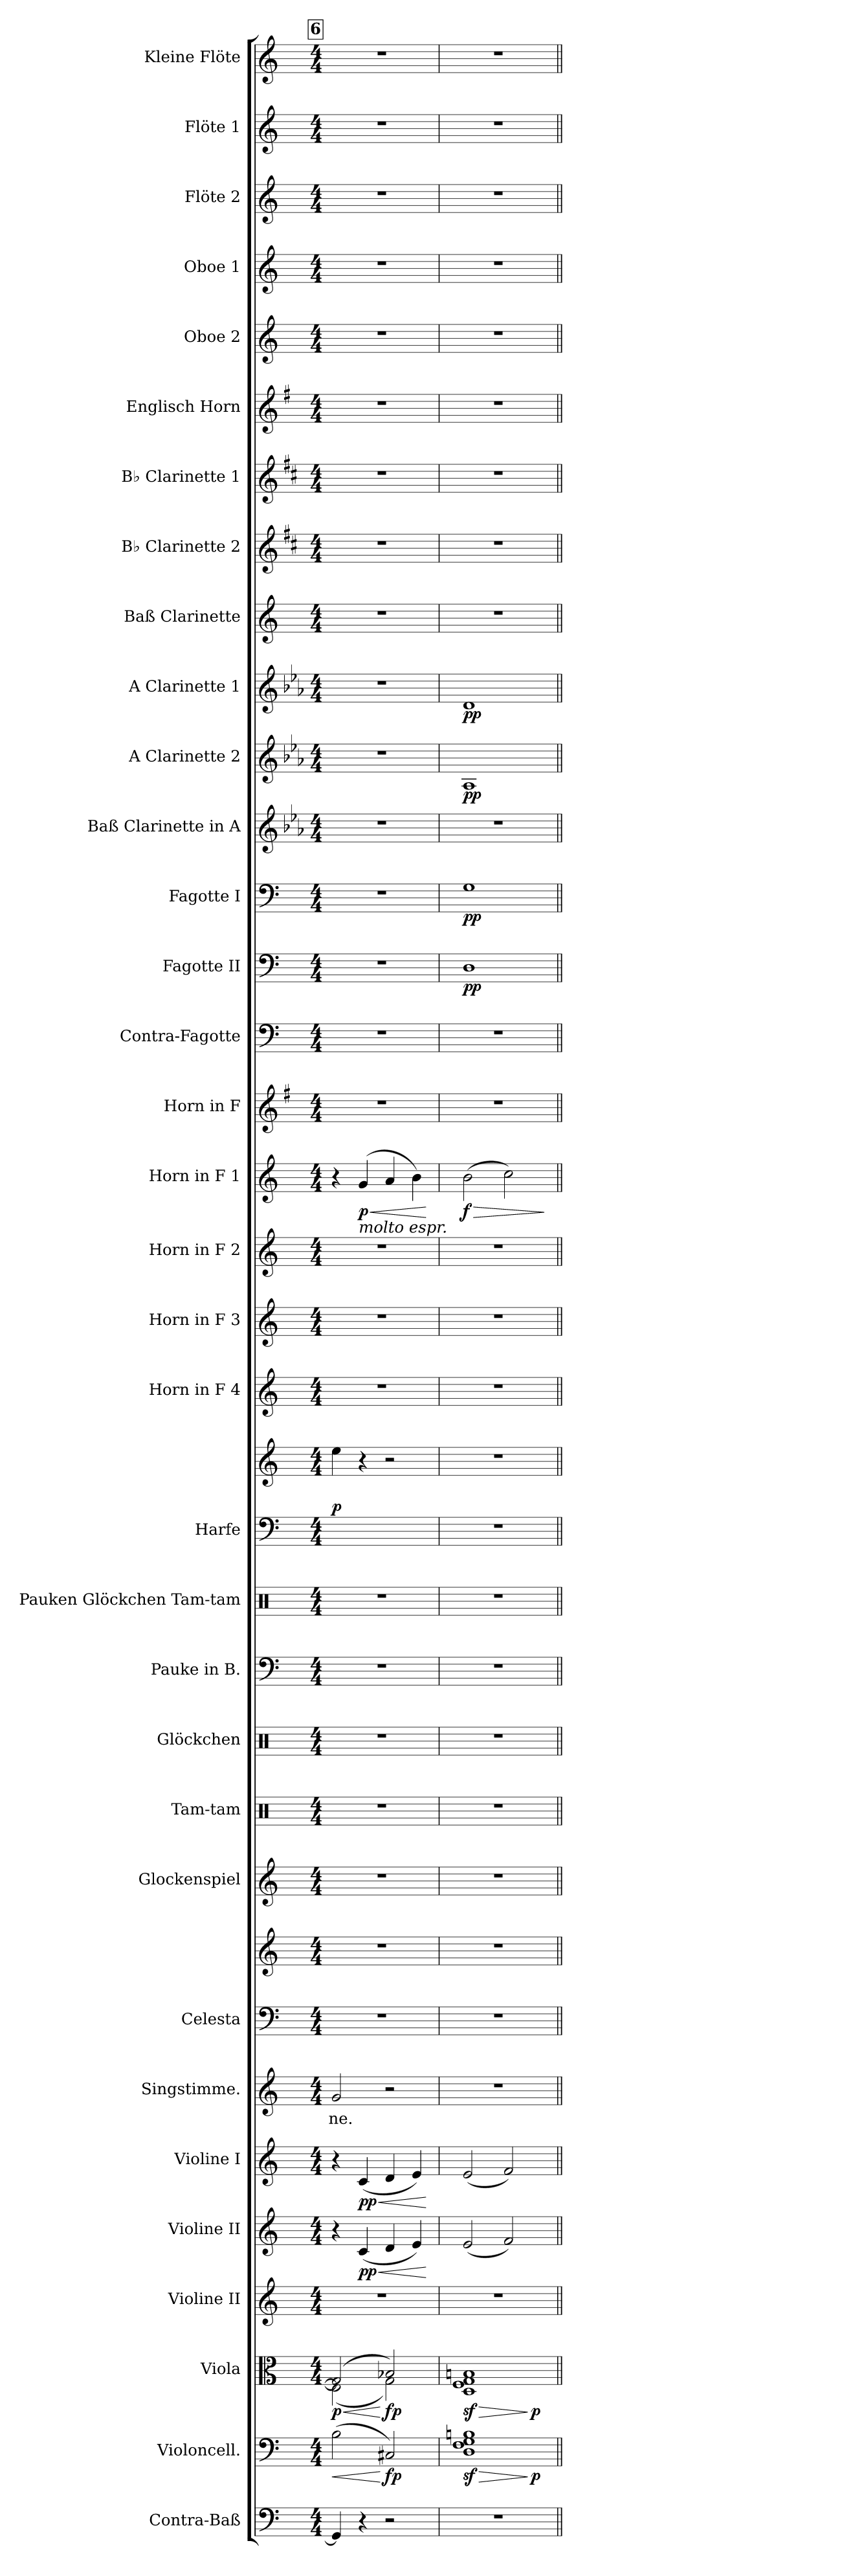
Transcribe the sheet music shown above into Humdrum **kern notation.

**kern	**kern	**dynam	**kern	**dynam	**kern	**kern	**dynam	**kern	**dynam	**kern	**text	**kern	**kern	**kern	**kern	**kern	**kern	**kern	**kern	**kern	**dynam	**kern	**kern	**kern	**kern	**dynam	**kern	**kern	**kern	**dynam	**kern	**dynam	**kern	**kern	**dynam	**kern	**dynam	**kern	**kern	**kern	**kern	**kern	**kern	**kern	**kern	**kern
*part34	*part33	*part33	*part32	*part32	*part31	*part30	*part30	*part29	*part29	*part28	*part28	*part27	*part27	*part26	*part25	*part24	*part23	*part22	*part21	*part21	*part21	*part20	*part19	*part18	*part17	*part17	*part16	*part15	*part14	*part14	*part13	*part13	*part12	*part11	*part11	*part10	*part10	*part9	*part8	*part7	*part6	*part5	*part4	*part3	*part2	*part1
*staff36	*staff35	*staff35	*staff34	*staff34	*staff33	*staff32	*staff32	*staff31	*staff31	*staff30	*staff30	*staff29	*staff28	*staff27	*staff26	*staff25	*staff24	*staff23	*staff22	*staff21	*staff21/22	*staff20	*staff19	*staff18	*staff17	*staff17	*staff16	*staff15	*staff14	*staff14	*staff13	*staff13	*staff12	*staff11	*staff11	*staff10	*staff10	*staff9	*staff8	*staff7	*staff6	*staff5	*staff4	*staff3	*staff2	*staff1
*I"Contra-Baß	*I"Violoncell.	*	*I"Viola	*	*I"Violine II	*I"Violine II	*	*I"Violine I	*	*I"Singstimme.	*	*I"Celesta	*	*I"Glockenspiel	*I"Tam-tam	*I"Glöckchen	*I"Pauke in B.	*I"Pauken  Glöckchen Tam-tam	*I"Harfe	*	*	*I"Horn in F 4	*I"Horn in F 3	*I"Horn in F 2	*I"Horn in F 1	*	*I"Horn in F	*I"Contra-Fagotte	*I"Fagotte II	*	*I"Fagotte I	*	*I"Baß Clarinette in A	*I"A Clarinette 2	*	*I"A Clarinette 1	*	*I"Baß Clarinette	*I"B♭ Clarinette 2	*I"B♭ Clarinette 1	*I"Englisch Horn	*I"Oboe 2	*I"Oboe 1	*I"Flöte 2	*I"Flöte 1	*I"Kleine Flöte
*I'C.-B.	*I'Vc.	*	*I'Vla.	*	*I'Vln. II	*I'Vln. II	*	*I'Vln. I	*	*I'Sgst.	*	*I'Cel.	*	*I'Glk.	*I'Tam-tam	*I'Gl.	*I'Pauke	*I'Tam-tam	*I'Hfe.	*	*	*I'Hn. 4	*I'Hn. 3	*I'Hn. 2	*I'Hn. 1	*	*	*I'C.-Fg.	*I'Fg. II	*	*I'Fg. I	*	*	*I'A Cl. 2	*	*I'A Cl. 1	*	*I'B. Cl.	*I'B♭ Cl. 2	*I'B♭ Cl. 1	*I'E. H.	*I'Ob. 2	*I'Ob. 1	*I'Fl. 2	*I'Fl. 1	*I'Kl. Fl.
*clefF4	*clefF4	*	*clefC3	*	*clefG2	*clefG2	*	*clefG2	*	*clefG2	*	*clefF4	*clefG2	*clefG2	*clefX	*clefX	*clefF4	*clefX	*clefF4	*clefG2	*	*clefG2	*clefG2	*clefG2	*clefG2	*	*clefG2	*clefF4	*clefF4	*	*clefF4	*	*clefG2	*clefG2	*	*clefG2	*	*clefG2	*clefG2	*clefG2	*clefG2	*clefG2	*clefG2	*clefG2	*clefG2	*clefG2
*ITrd7c12	*	*	*	*	*	*	*	*	*	*	*	*ITrd-7c-12	*ITrd-7c-12	*ITrd-14c-24	*	*	*	*	*	*	*	*ITrd4c7	*ITrd4c7	*ITrd4c7	*ITrd4c7	*	*ITrd4c7	*ITrd7c12	*	*	*	*	*ITrd2c3	*ITrd2c3	*	*ITrd2c3	*	*ITrd8c14	*ITrd1c2	*ITrd1c2	*ITrd4c7	*	*	*	*	*ITrd-7c-12
*k[]	*k[]	*	*k[]	*	*k[]	*k[]	*	*k[]	*	*k[]	*	*k[]	*k[]	*k[]	*k[]	*k[]	*k[]	*k[]	*k[]	*k[]	*	*k[b-]	*k[b-]	*k[b-]	*k[b-]	*	*k[]	*k[]	*k[]	*	*k[]	*	*k[]	*k[]	*	*k[]	*	*k[]	*k[]	*k[]	*k[]	*k[]	*k[]	*k[]	*k[]	*k[]
*M4/4	*M4/4	*	*M4/4	*	*M4/4	*M4/4	*	*M4/4	*	*M4/4	*	*M4/4	*M4/4	*M4/4	*M4/4	*M4/4	*M4/4	*M4/4	*M4/4	*M4/4	*	*M4/4	*M4/4	*M4/4	*M4/4	*	*M4/4	*M4/4	*M4/4	*	*M4/4	*	*M4/4	*M4/4	*	*M4/4	*	*M4/4	*M4/4	*M4/4	*M4/4	*M4/4	*M4/4	*M4/4	*M4/4	*M4/4
!!LO:REH:place=s1:a:B:fs=14:t=6
=67	=67	=67	=67	=67	=67	=67	=67	=67	=67	=67	=67	=67	=67	=67	=67	=67	=67	=67	=67	=67	=67	=67	=67	=67	=67	=67	=67	=67	=67	=67	=67	=67	=67	=67	=67	=67	=67	=67	=67	=67	=67	=67	=67	=67	=67	=67
!	!	!LO:HP:b	!	!LO:HP:b	!	!	!	!	!	!	!	!	!	!	!	!	!	!	!	!	!	!	!	!	!	!	!	!	!	!	!	!	!	!	!	!	!	!	!	!	!	!	!	!	!	!
*	*	*	*^	*	*	*	*	*	*	*	*	*	*	*	*	*	*	*	*	*^	*	*	*	*	*	*	*	*	*	*	*	*	*	*	*	*	*	*	*	*	*	*	*	*	*	*
!	!	!	!	!	!LO:DY:n=1:b	!	!	!	!	!	!	!	!	!	!	!	!	!	!	!	!	!	!LO:DY:a=2	!	!	!	!	!	!	!	!	!	!	!	!	!	!	!	!	!	!	!	!	!	!	!	!	!
4GGG/]	(2B\	<	(2G/]	(2E\]	< p	1r	4r	.	4r	.	2g/	-ne.	1r	1r	1r	1r	1r	1r	1r	4ryy	4ryy	4ee\	p	1r	1r	1r	4r	.	1r	1r	1r	.	1r	.	1r	1r	.	1r	.	1r	1r	1r	1r	1r	1r	1r	1r	1r
!	!	!	!	!	!	!	!	!	!	!	!	!	!	!	!	!	!	!	!	!	!	!	!	!	!	!	!LO:TX:b:i:t=molto espr.	!	!	!	!	!	!	!	!	!	!	!	!	!	!	!	!	!	!	!	!	!
!	!	!	!	!	!	!	!	!LO:HP:b	!	!LO:HP:b	!	!	!	!	!	!	!	!	!	!	!	!	!	!	!	!	!	!LO:HP:b	!	!	!	!	!	!	!	!	!	!	!	!	!	!	!	!	!	!	!	!
!	!	!	!	!	!	!	!	!LO:DY:n=1:b	!	!LO:DY:n=1:b	!	!	!	!	!	!	!	!	!	!	!	!	!	!	!	!	!	!LO:DY:n=1:b	!	!	!	!	!	!	!	!	!	!	!	!	!	!	!	!	!	!	!	!
4r	.	.	.	.	.	.	(4c/	< pp	(4c/	< pp	.	.	.	.	.	.	.	.	.	4ryy	4r	2.ryy	.	.	.	.	(4c/	< p	.	.	.	.	.	.	.	.	.	.	.	.	.	.	.	.	.	.	.	.
!	!	!LO:DY:n=1:b	!	!	!LO:DY:n=2:b	!	!	!	!	!	!	!	!	!	!	!	!	!	!	!	!	!	!	!	!	!	!	!	!	!	!	!	!	!	!	!	!	!	!	!	!	!	!	!	!	!	!	!
2r	2C#X/)	[ fp	2B-X/)	2G\)	[ fp	.	4d/	.	4d/	.	2r	.	.	.	.	.	.	.	.	2ryy	2r	.	.	.	.	.	4d/	.	.	.	.	.	.	.	.	.	.	.	.	.	.	.	.	.	.	.	.	.
.	.	.	.	.	.	.	4e/)	.	4e/)	.	.	.	.	.	.	.	.	.	.	.	.	.	.	.	.	.	4e\)	.	.	.	.	.	.	.	.	.	.	.	.	.	.	.	.	.	.	.	.	.
*	*	*	*v	*v	*	*	*	*	*	*	*	*	*	*	*	*	*	*	*	*	*v	*v	*	*	*	*	*	*	*	*	*	*	*	*	*	*	*	*	*	*	*	*	*	*	*	*	*	*
.	.	.	.	.	.	.	[	.	[	.	.	.	.	.	.	.	.	.	.	.	.	.	.	.	.	[	.	.	.	.	.	.	.	.	.	.	.	.	.	.	.	.	.	.	.	.
=68	=68	=68	=68	=68	=68	=68	=68	=68	=68	=68	=68	=68	=68	=68	=68	=68	=68	=68	=68	=68	=68	=68	=68	=68	=68	=68	=68	=68	=68	=68	=68	=68	=68	=68	=68	=68	=68	=68	=68	=68	=68	=68	=68	=68	=68	=68
!	!	!	!LO:TX:b:B:t=(	!	!	!	!	!	!	!	!	!	!	!	!	!	!	!	!	!	!	!	!	!	!	!	!	!	!	!	!	!	!	!	!	!	!	!	!	!	!	!	!	!	!	!
!	!	!	!LO:TX:b:t=)	!	!	!	!	!	!	!	!	!	!	!	!	!	!	!	!	!	!	!	!	!	!	!	!	!	!	!	!	!	!	!	!	!	!	!	!	!	!	!	!	!	!	!
!	!LO:TX:a:B:t=(	!	!	!	!	!	!	!	!	!	!	!	!	!	!	!	!	!	!	!	!	!	!	!	!	!	!	!	!	!	!	!	!	!	!	!	!	!	!	!	!	!	!	!	!	!
!	!LO:TX:a:t=)	!	!	!	!	!	!	!	!	!	!	!	!	!	!	!	!	!	!	!	!	!	!	!	!	!	!	!	!	!	!	!	!	!	!	!	!	!	!	!	!	!	!	!	!	!
!	!	!LO:HP:b	!	!LO:HP:b	!	!	!	!	!	!	!	!	!	!	!	!	!	!	!	!	!	!	!	!	!	!LO:HP:b	!	!	!	!	!	!	!	!	!	!	!	!	!	!	!	!	!	!	!	!
*	*^	*	*^	*	*	*	*	*	*	*	*	*	*	*	*	*	*	*	*	*	*	*	*	*	*	*	*	*	*	*	*	*	*	*	*	*	*	*	*	*	*	*	*	*	*	*
*	*	*^	*	*	*^	*	*	*	*	*	*	*	*	*	*	*	*	*	*	*	*	*	*	*	*	*	*	*	*	*	*	*	*	*	*	*	*	*	*	*	*	*	*	*	*	*	*	*
!	!	!	!	!LO:DY:n=1:b	!	!	!	!LO:DY:n=1:b	!	!	!LO:DY:b	!	!LO:DY:b	!	!	!	!	!	!	!	!	!	!	!	!	!	!	!	!	!LO:DY:n=1:b	!	!	!	!LO:DY:b	!	!LO:DY:b	!	!	!LO:DY:b	!	!LO:DY:b	!	!	!	!	!	!	!	!	!
1r	1D 1Bn	1F 1G	2ryy	> sf	1D 1Bn	1F 1G	2ryy	> sf	1r	(2e/	other-dynamics	(2e/	other-dynamics	1r	.	1r	1r	1r	1r	1r	1r	1r	1r	1r	.	1r	1r	1r	(2e\	> f	1r	1r	1D	pp	1G	pp	1r	1F	pp	1B	pp	1r	1r	1r	1r	1r	1r	1r	1r	1r
.	.	.	4ryy	.	.	.	4ryy	.	.	2f/)	.	2f/)	.	.	.	.	.	.	.	.	.	.	.	.	.	.	.	.	2f\)	.	.	.	.	.	.	.	.	.	.	.	.	.	.	.	.	.	.	.	.	.
!	!	!	!	!LO:DY:n=2:b	!	!	!	!LO:DY:n=2:b	!	!	!	!	!	!	!	!	!	!	!	!	!	!	!	!	!	!	!	!	!	!	!	!	!	!	!	!	!	!	!	!	!	!	!	!	!	!	!	!	!	!
.	.	.	4ryy	] p	.	.	4ryy	] p	.	.	.	.	.	.	.	.	.	.	.	.	.	.	.	.	.	.	.	.	.	.	.	.	.	.	.	.	.	.	.	.	.	.	.	.	.	.	.	.	.	.
*	*v	*v	*v	*	*	*	*	*	*	*	*	*	*	*	*	*	*	*	*	*	*	*	*	*	*	*	*	*	*	*	*	*	*	*	*	*	*	*	*	*	*	*	*	*	*	*	*	*	*	*
*	*	*	*v	*v	*v	*	*	*	*	*	*	*	*	*	*	*	*	*	*	*	*	*	*	*	*	*	*	*	*	*	*	*	*	*	*	*	*	*	*	*	*	*	*	*	*	*	*	*
.	.	.	.	.	.	.	.	.	.	.	.	.	.	.	.	.	.	.	.	.	.	.	.	.	.	]	.	.	.	.	.	.	.	.	.	.	.	.	.	.	.	.	.	.	.	.
=||	=||	=||	=||	=||	=||	=||	=||	=||	=||	=||	=||	=||	=||	=||	=||	=||	=||	=||	=||	=||	=||	=||	=||	=||	=||	=||	=||	=||	=||	=||	=||	=||	=||	=||	=||	=||	=||	=||	=||	=||	=||	=||	=||	=||	=||	=||
*-	*-	*-	*-	*-	*-	*-	*-	*-	*-	*-	*-	*-	*-	*-	*-	*-	*-	*-	*-	*-	*-	*-	*-	*-	*-	*-	*-	*-	*-	*-	*-	*-	*-	*-	*-	*-	*-	*-	*-	*-	*-	*-	*-	*-	*-	*-
